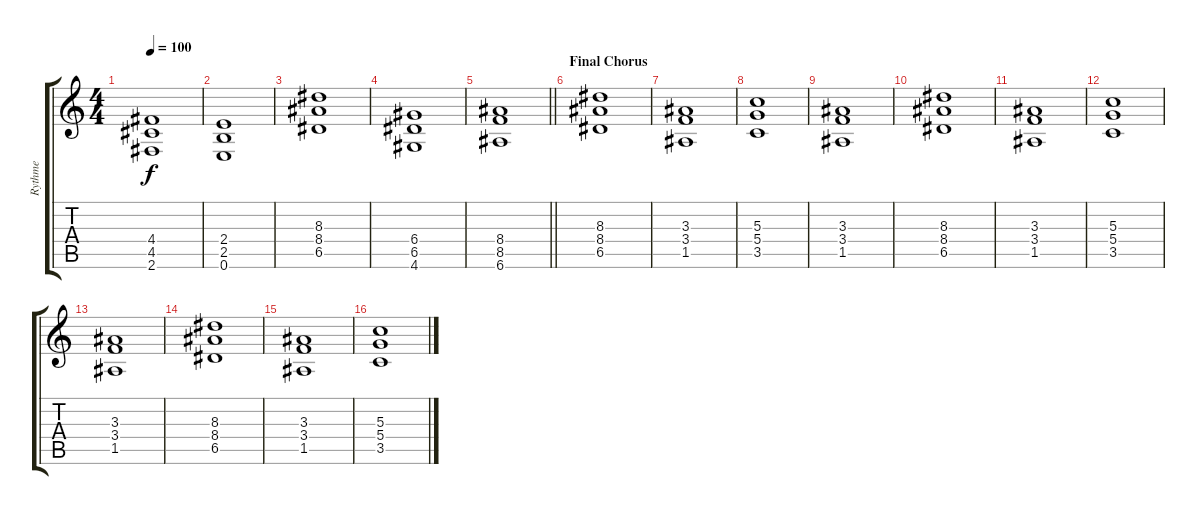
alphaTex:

\track ("Rythme" "Rythme") {instrument distortionguitar}
\staff {score tabs}
\tuning (E4 B3 G3 D3 A2 E2) {hide}
\ts (4 4)
\tempo 100
\clef g2
\ks c
(4.4 4.5 2.6).1{dy f} |
(2.4 2.5 0.6).1 |
(8.3 8.4 6.5).1 |
(6.4 6.5 4.6).1 |
\barLineRight lightlight
(8.4 8.5 6.6).1 |
\section ("" "Final Chorus")
(8.3 8.4 6.5).1 |
(3.3 3.4 1.5).1 |
(5.3 5.4 3.5).1 |
(3.3 3.4 1.5).1 |
(8.3 8.4 6.5).1 |
(3.3 3.4 1.5).1 |
(5.3 5.4 3.5).1 |
(3.3 3.4 1.5).1 |
(8.3 8.4 6.5).1 |
(3.3 3.4 1.5).1 |
(5.3 5.4 3.5).1
